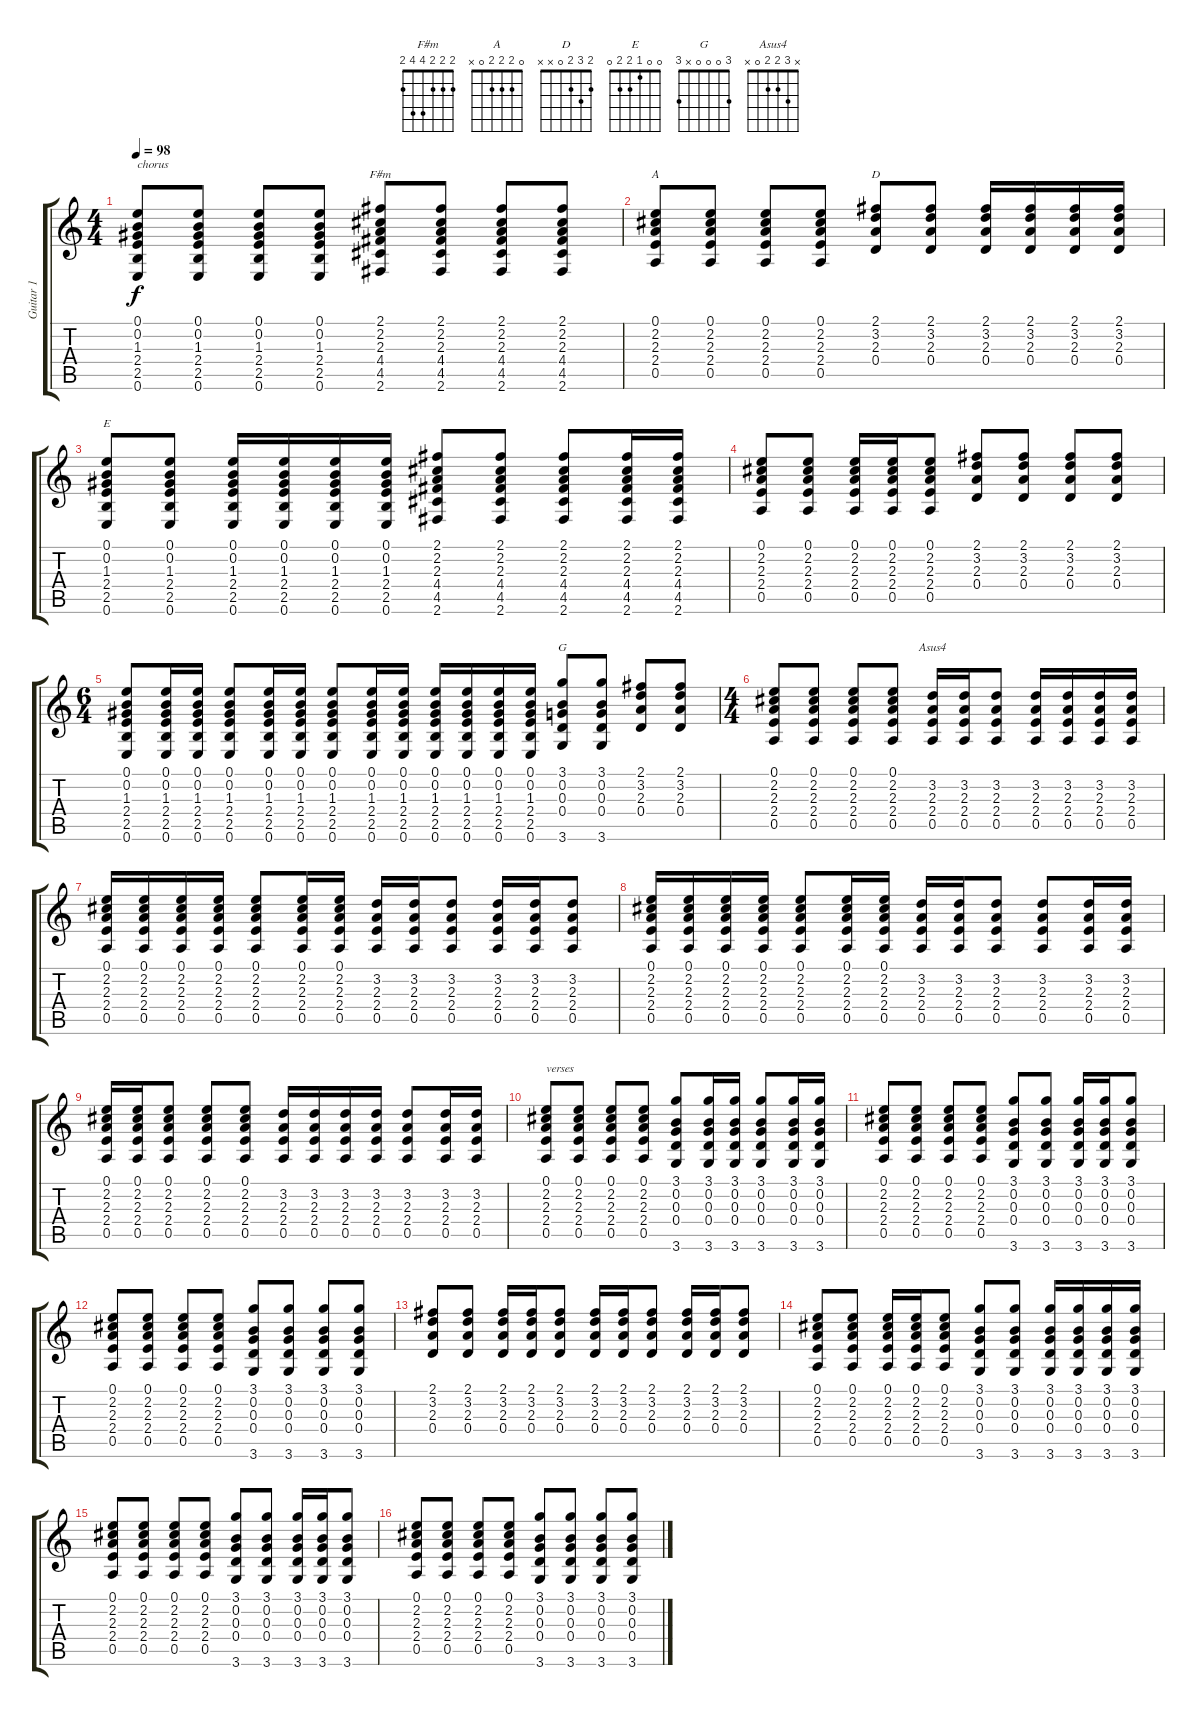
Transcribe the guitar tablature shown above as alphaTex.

\track ("Guitar 1" "Guitar 1") {instrument acousticguitarsteel}
\staff {score tabs}
\tuning (E4 B3 G3 D3 A2 E2) {hide}
\chord ("F#m" 2 2 2 4 4 2)
\chord ("A" 0 2 2 2 0 x)
\chord ("D" 2 3 2 0 x x)
\chord ("E" 0 0 1 2 2 0)
\chord ("G" 3 0 0 0 x 3)
\chord ("Asus4" x 3 2 2 0 x)
\ts (4 4)
\tempo 98
\clef g2
\ks c
(0.1 0.2 1.3 2.4 2.5 0.6).8{txt "chorus" dy f} (0.1 0.2 1.3 2.4 2.5 0.6).8 (0.1 0.2 1.3 2.4 2.5 0.6).8 (0.1 0.2 1.3 2.4 2.5 0.6).8 (2.1 2.2 2.3 4.4 4.5 2.6).8{ch "F#m"} (2.1 2.2 2.3 4.4 4.5 2.6).8 (2.1 2.2 2.3 4.4 4.5 2.6).8 (2.1 2.2 2.3 4.4 4.5 2.6).8 |
(0.1 2.2 2.3 2.4 0.5).8{ch "A"} (0.1 2.2 2.3 2.4 0.5).8 (0.1 2.2 2.3 2.4 0.5).8 (0.1 2.2 2.3 2.4 0.5).8 (2.1 3.2 2.3 0.4).8{ch "D"} (2.1 3.2 2.3 0.4).8 (2.1 3.2 2.3 0.4).16 (2.1 3.2 2.3 0.4).16 (2.1 3.2 2.3 0.4).16 (2.1 3.2 2.3 0.4).16 |
(0.1 0.2 1.3 2.4 2.5 0.6).8{ch "E"} (0.1 0.2 1.3 2.4 2.5 0.6).8 (0.1 0.2 1.3 2.4 2.5 0.6).16 (0.1 0.2 1.3 2.4 2.5 0.6).16 (0.1 0.2 1.3 2.4 2.5 0.6).16 (0.1 0.2 1.3 2.4 2.5 0.6).16 (2.1 2.2 2.3 4.4 4.5 2.6).8 (2.1 2.2 2.3 4.4 4.5 2.6).8 (2.1 2.2 2.3 4.4 4.5 2.6).8 (2.1 2.2 2.3 4.4 4.5 2.6).16 (2.1 2.2 2.3 4.4 4.5 2.6).16 |
(0.1 2.2 2.3 2.4 0.5).8 (0.1 2.2 2.3 2.4 0.5).8 (0.1 2.2 2.3 2.4 0.5).16 (0.1 2.2 2.3 2.4 0.5).16 (0.1 2.2 2.3 2.4 0.5).8 (2.1 3.2 2.3 0.4).8 (2.1 3.2 2.3 0.4).8 (2.1 3.2 2.3 0.4).8 (2.1 3.2 2.3 0.4).8 |
\ts (6 4)
(0.1 0.2 1.3 2.4 2.5 0.6).8 (0.1 0.2 1.3 2.4 2.5 0.6).16 (0.1 0.2 1.3 2.4 2.5 0.6).16 (0.1 0.2 1.3 2.4 2.5 0.6).8 (0.1 0.2 1.3 2.4 2.5 0.6).16 (0.1 0.2 1.3 2.4 2.5 0.6).16 (0.1 0.2 1.3 2.4 2.5 0.6).8 (0.1 0.2 1.3 2.4 2.5 0.6).16 (0.1 0.2 1.3 2.4 2.5 0.6).16 (0.1 0.2 1.3 2.4 2.5 0.6).16 (0.1 0.2 1.3 2.4 2.5 0.6).16 (0.1 0.2 1.3 2.4 2.5 0.6).16 (0.1 0.2 1.3 2.4 2.5 0.6).16 (3.1 0.2 0.3 0.4 3.6).8{ch "G"} (3.1 0.2 0.3 0.4 3.6).8 (2.1 3.2 2.3 0.4).8 (2.1 3.2 2.3 0.4).8 |
\ts (4 4)
(0.1 2.2 2.3 2.4 0.5).8 (0.1 2.2 2.3 2.4 0.5).8 (0.1 2.2 2.3 2.4 0.5).8 (0.1 2.2 2.3 2.4 0.5).8 (3.2 2.3 2.4 0.5).16{ch "Asus4"} (3.2 2.3 2.4 0.5).16 (3.2 2.3 2.4 0.5).8 (3.2 2.3 2.4 0.5).16 (3.2 2.3 2.4 0.5).16 (3.2 2.3 2.4 0.5).16 (3.2 2.3 2.4 0.5).16 |
(0.1 2.2 2.3 2.4 0.5).16 (0.1 2.2 2.3 2.4 0.5).16 (0.1 2.2 2.3 2.4 0.5).16 (0.1 2.2 2.3 2.4 0.5).16 (0.1 2.2 2.3 2.4 0.5).8 (0.1 2.2 2.3 2.4 0.5).16 (0.1 2.2 2.3 2.4 0.5).16 (3.2 2.3 2.4 0.5).16 (3.2 2.3 2.4 0.5).16 (3.2 2.3 2.4 0.5).8 (3.2 2.3 2.4 0.5).16 (3.2 2.3 2.4 0.5).16 (3.2 2.3 2.4 0.5).8 |
(0.1 2.2 2.3 2.4 0.5).16 (0.1 2.2 2.3 2.4 0.5).16 (0.1 2.2 2.3 2.4 0.5).16 (0.1 2.2 2.3 2.4 0.5).16 (0.1 2.2 2.3 2.4 0.5).8 (0.1 2.2 2.3 2.4 0.5).16 (0.1 2.2 2.3 2.4 0.5).16 (3.2 2.3 2.4 0.5).16 (3.2 2.3 2.4 0.5).16 (3.2 2.3 2.4 0.5).8 (3.2 2.3 2.4 0.5).8 (3.2 2.3 2.4 0.5).16 (3.2 2.3 2.4 0.5).16 |
(0.1 2.2 2.3 2.4 0.5).16 (0.1 2.2 2.3 2.4 0.5).16 (0.1 2.2 2.3 2.4 0.5).8 (0.1 2.2 2.3 2.4 0.5).8 (0.1 2.2 2.3 2.4 0.5).8 (3.2 2.3 2.4 0.5).16 (3.2 2.3 2.4 0.5).16 (3.2 2.3 2.4 0.5).16 (3.2 2.3 2.4 0.5).16 (3.2 2.3 2.4 0.5).8 (3.2 2.3 2.4 0.5).16 (3.2 2.3 2.4 0.5).16 |
(0.1 2.2 2.3 2.4 0.5).8{txt "verses"} (0.1 2.2 2.3 2.4 0.5).8 (0.1 2.2 2.3 2.4 0.5).8 (0.1 2.2 2.3 2.4 0.5).8 (3.1 0.2 0.3 0.4 3.6).8 (3.1 0.2 0.3 0.4 3.6).16 (3.1 0.2 0.3 0.4 3.6).16 (3.1 0.2 0.3 0.4 3.6).8 (3.1 0.2 0.3 0.4 3.6).16 (3.1 0.2 0.3 0.4 3.6).16 |
(0.1 2.2 2.3 2.4 0.5).8 (0.1 2.2 2.3 2.4 0.5).8 (0.1 2.2 2.3 2.4 0.5).8 (0.1 2.2 2.3 2.4 0.5).8 (3.1 0.2 0.3 0.4 3.6).8 (3.1 0.2 0.3 0.4 3.6).8 (3.1 0.2 0.3 0.4 3.6).16 (3.1 0.2 0.3 0.4 3.6).16 (3.1 0.2 0.3 0.4 3.6).8 |
(0.1 2.2 2.3 2.4 0.5).8 (0.1 2.2 2.3 2.4 0.5).8 (0.1 2.2 2.3 2.4 0.5).8 (0.1 2.2 2.3 2.4 0.5).8 (3.1 0.2 0.3 0.4 3.6).8 (3.1 0.2 0.3 0.4 3.6).8 (3.1 0.2 0.3 0.4 3.6).8 (3.1 0.2 0.3 0.4 3.6).8 |
(2.1 3.2 2.3 0.4).8 (2.1 3.2 2.3 0.4).8 (2.1 3.2 2.3 0.4).16 (2.1 3.2 2.3 0.4).16 (2.1 3.2 2.3 0.4).8 (2.1 3.2 2.3 0.4).16 (2.1 3.2 2.3 0.4).16 (2.1 3.2 2.3 0.4).8 (2.1 3.2 2.3 0.4).16 (2.1 3.2 2.3 0.4).16 (2.1 3.2 2.3 0.4).8 |
(0.1 2.2 2.3 2.4 0.5).8 (0.1 2.2 2.3 2.4 0.5).8 (0.1 2.2 2.3 2.4 0.5).16 (0.1 2.2 2.3 2.4 0.5).16 (0.1 2.2 2.3 2.4 0.5).8 (3.1 0.2 0.3 0.4 3.6).8 (3.1 0.2 0.3 0.4 3.6).8 (3.1 0.2 0.3 0.4 3.6).16 (3.1 0.2 0.3 0.4 3.6).16 (3.1 0.2 0.3 0.4 3.6).16 (3.1 0.2 0.3 0.4 3.6).16 |
(0.1 2.2 2.3 2.4 0.5).8 (0.1 2.2 2.3 2.4 0.5).8 (0.1 2.2 2.3 2.4 0.5).8 (0.1 2.2 2.3 2.4 0.5).8 (3.1 0.2 0.3 0.4 3.6).8 (3.1 0.2 0.3 0.4 3.6).8 (3.1 0.2 0.3 0.4 3.6).16 (3.1 0.2 0.3 0.4 3.6).16 (3.1 0.2 0.3 0.4 3.6).8 |
(0.1 2.2 2.3 2.4 0.5).8 (0.1 2.2 2.3 2.4 0.5).8 (0.1 2.2 2.3 2.4 0.5).8 (0.1 2.2 2.3 2.4 0.5).8 (3.1 0.2 0.3 0.4 3.6).8 (3.1 0.2 0.3 0.4 3.6).8 (3.1 0.2 0.3 0.4 3.6).8 (3.1 0.2 0.3 0.4 3.6).8
